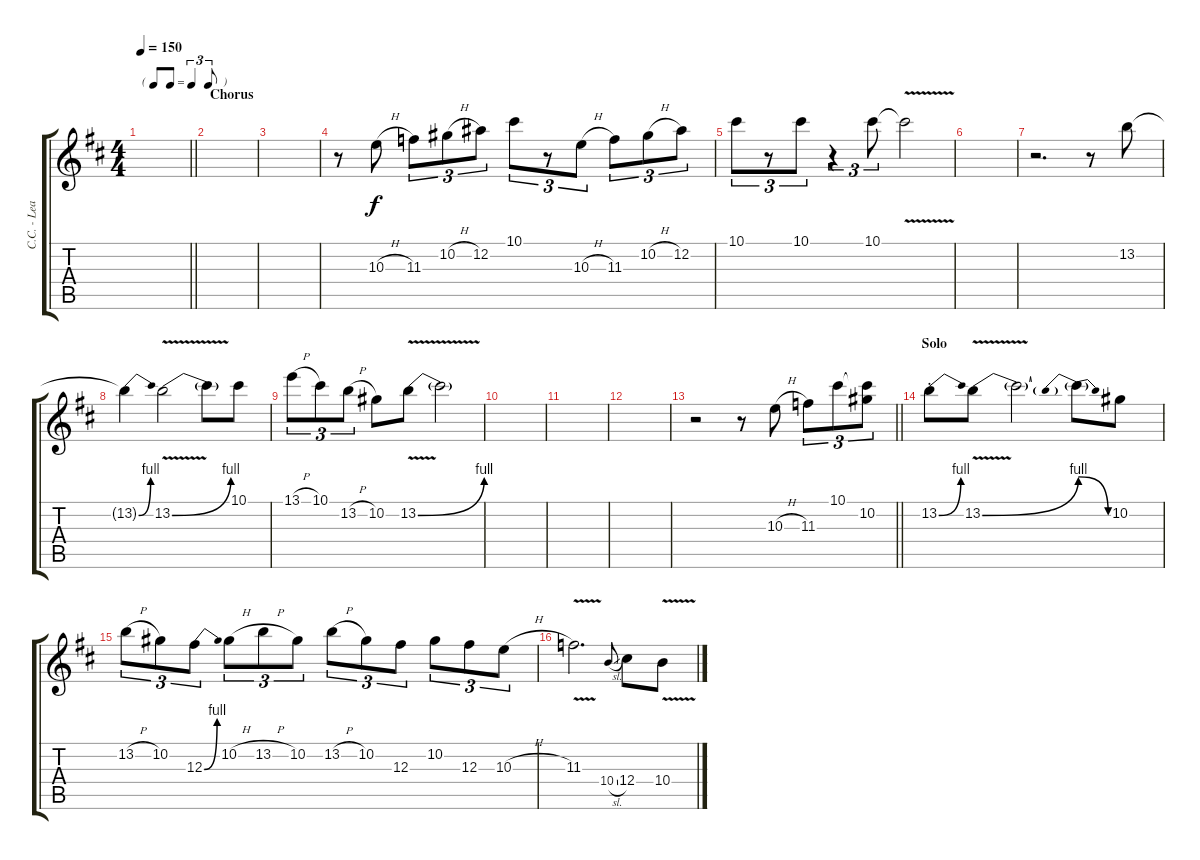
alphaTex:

\track ("C.C. - Lead" "C.C. - Lea") {instrument overdrivenguitar}
\staff {score tabs}
\tuning (Eb4 Bb3 Gb3 Db3 Ab2 Eb2) {hide}
\ts (4 4)
\tf triplet8th
\tempo 150
\clef g2
\barLineRight lightlight
\ks d
|
\section ("" "Chorus")
|
|
r.8 10.3{h}.8 11.3.8{tu (3 2)} 10.2{h}.8{tu (3 2)} 12.2.8{tu (3 2)} 10.1.8{tu (3 2)} r.8{tu (3 2)} 10.3{h}.8{tu (3 2)} 11.3.8{tu (3 2)} 10.2{h}.8{tu (3 2)} 12.2.8{tu (3 2)} |
10.1.8{tu (3 2)} r.8{tu (3 2)} 10.1.8{tu (3 2)} r.4{tu (3 2)} 10.1.8{tu (3 2)} 10.1{v t}.2 |
|
r.2{d} r.8 13.2.8 |
13.2{be (bend 0 0 60 4) t}.4 13.2{be (bend 0 0 60 4) v}.2 13.2{t}.8 10.1.8 |
13.1{h}.8{tu (3 2)} 10.1.8{tu (3 2)} 13.2{h}.8{tu (3 2)} 10.2.8 13.2{be (bend 0 0 60 4) v}.8 13.2{t}.2 |
|
|
|
\barLineRight lightlight
r.2 r.8 10.3{h}.8 11.3.8{tu (3 2)} 10.1.8{tu (3 2)} (10.1{t} 10.2).8{tu (3 2)} |
\section ("" "Solo")
13.2{be (bend 0 0 60 4) st}.8 13.2{be (bend 0 0 60 4) v}.8 13.2{t}.2 13.2{be (prebendrelease 0 4 60 0) t}.8 10.2.8 |
13.2{h}.8{tu (3 2)} 10.2.8{tu (3 2)} 12.3{be (bend 0 0 60 4)}.8{tu (3 2)} 10.2{h}.8{tu (3 2)} 13.2{h}.8{tu (3 2)} 10.2.8{tu (3 2)} 13.2{h}.8{tu (3 2)} 10.2.8{tu (3 2)} 12.3.8{tu (3 2)} 10.2.8{tu (3 2)} 12.3.8{tu (3 2)} 10.3{h}.8{tu (3 2)} |
11.3{v}.2{d} 10.4{sl}.8{gr onbeat} 12.4.8 10.4{v}.8
